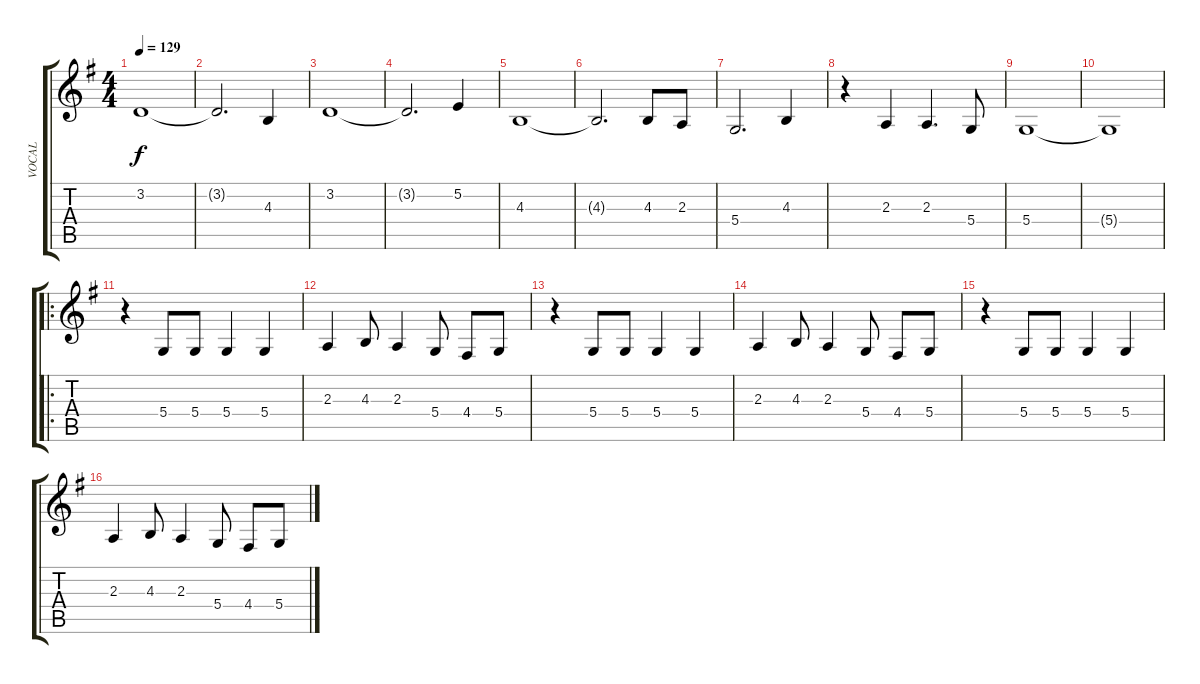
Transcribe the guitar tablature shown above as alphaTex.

\track ("VOCAL" "VOCAL") {instrument electricgrandpiano}
\staff {score tabs}
\tuning (E4 B3 G3 D3 A2 E2) {hide}
\ts (4 4)
\tempo 129
\clef g2
\ks g
3.2.1{dy f} |
3.2{t}.2{d} 4.3.4 |
3.2.1 |
3.2{t}.2{d} 5.2.4 |
4.3.1 |
4.3{t}.2{d} 4.3.8 2.3.8 |
5.4.2{d} 4.3.4 |
r.4 2.3.4 2.3.4{d} 5.4.8 |
5.4.1 |
5.4{t}.1 |
\ro
r.4 5.4.8 5.4.8 5.4.4 5.4.4 |
2.3.4 4.3.8 2.3.4 5.4.8 4.4.8 5.4.8 |
r.4 5.4.8 5.4.8 5.4.4 5.4.4 |
2.3.4 4.3.8 2.3.4 5.4.8 4.4.8 5.4.8 |
r.4 5.4.8 5.4.8 5.4.4 5.4.4 |
2.3.4 4.3.8 2.3.4 5.4.8 4.4.8 5.4.8
